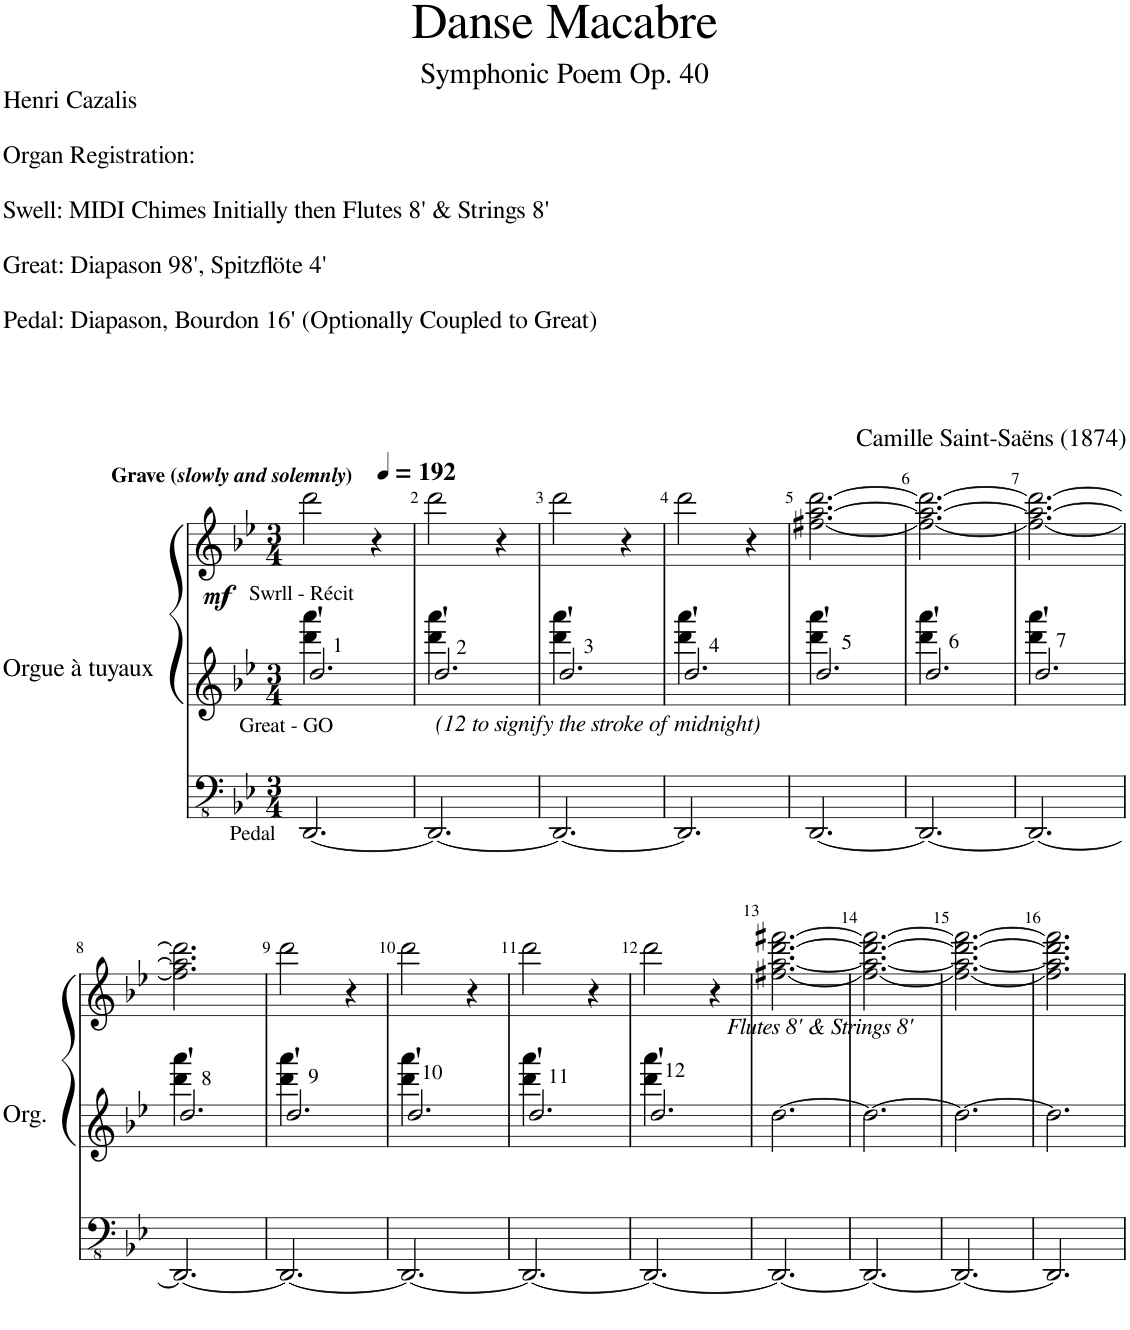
**kern	**kern	**kern	**dynam
*part1	*part1	*part1	*part1
*staff3	*staff2	*staff1	*staff1/2/3
*I"Orgue à tuyaux	*	*	*
*I'Org.	*	*	*
*clefFv4	*clefG2	*clefG2	*
*k[b-e-]	*k[b-e-]	*k[b-e-]	*
*M3/4	*M3/4	*M3/4	*
*MM192	*MM192	*MM192	*
=1	=1	=1	=1
*	*^	*	*
!	!	!	!LO:TX:a:B:t=Grave (	!
!	!	!	!LO:TX:a:i:t=slowly and solemnly	!
!	!	!	!LO:TX:a:t=)	!
!	!	!	!LO:TX:b:t=Swrll - Récit	!
!	!LO:TX:b:t=Great - GO	!	!	!
!	!LO:TX:a:t=1	!	!	!
!LO:TX:b:t=Pedal	!	!	!	!
!	!	!	!	!LO:DY:b
[2.DDD/	2.dd`/	4ddd\ 4aaa\	2ddd\	mf
.	.	2ryy	.	.
.	.	.	4r	.
=2	=2	=2	=2	=2
!	!LO:TX:a:t=2	!	!	!
!	!LO:TX:b:i:t=(12 to signify the stroke of midnight)	!	!	!
2.DDD/_	2.dd`/	4ddd\ 4aaa\	2ddd\	.
.	.	2ryy	.	.
.	.	.	4r	.
=3	=3	=3	=3	=3
!	!LO:TX:a:t=3	!	!	!
2.DDD/_	2.dd`/	4ddd\ 4aaa\	2ddd\	.
.	.	2ryy	.	.
.	.	.	4r	.
=4	=4	=4	=4	=4
!	!LO:TX:a:t=4	!	!	!
2.DDD/]	2.dd`/	4ddd\ 4aaa\	2ddd\	.
.	.	2ryy	.	.
.	.	.	4r	.
=5	=5	=5	=5	=5
!	!LO:TX:a:t=5	!	!	!
[2.DDD/	2.dd`/	4ddd\ 4aaa\	[2.ff#X\ [2.aa\ [2.ddd\	.
.	.	2ryy	.	.
=6	=6	=6	=6	=6
!	!LO:TX:a:t=6	!	!	!
2.DDD/_	2.dd`/	4ddd\ 4aaa\	2.ff#\_ 2.aa\_ 2.ddd\_	.
.	.	2ryy	.	.
=7	=7	=7	=7	=7
!	!LO:TX:a:t=7	!	!	!
2.DDD/_	2.dd`/	4ddd\ 4aaa\	2.ff#\_ 2.aa\_ 2.ddd\_	.
.	.	2ryy	.	.
!!LO:LB:g=z
=8	=8	=8	=8	=8
!	!LO:TX:a:t=8	!	!	!
2.DDD/_	2.dd`/	4ddd\ 4aaa\	2.ff#\] 2.aa\] 2.ddd\]	.
.	.	2ryy	.	.
=9	=9	=9	=9	=9
!	!LO:TX:a:t=9	!	!	!
2.DDD/_	2.dd`/	4ddd\ 4aaa\	2ddd\	.
.	.	2ryy	.	.
.	.	.	4r	.
=10	=10	=10	=10	=10
!	!LO:TX:a:t=10	!	!	!
2.DDD/_	2.dd`/	4ddd\ 4aaa\	2ddd\	.
.	.	2ryy	.	.
.	.	.	4r	.
=11	=11	=11	=11	=11
!	!LO:TX:a:t=11	!	!	!
2.DDD/_	2.dd`/	4ddd\ 4aaa\	2ddd\	.
.	.	2ryy	.	.
.	.	.	4r	.
=12	=12	=12	=12	=12
!	!LO:TX:a:t=12	!	!	!
2.DDD/_	2.dd`/	4ddd\ 4aaa\	2ddd\	.
.	.	2ryy	.	.
.	.	.	4r	.
*	*v	*v	*	*
=13	=13	=13	=13
!	!	!LO:TX:b:i:t=Flutes 8' & Strings 8'	!
2.DDD/_	[2.dd\	[2.ff#X\ [2.aa\ [2.ddd\ [2.fff#X\	.
=14	=14	=14	=14
2.DDD/_	2.dd\_	2.ff#\_ 2.aa\_ 2.ddd\_ 2.fff#\_	.
=15	=15	=15	=15
2.DDD/_	2.dd\_	2.ff#\_ 2.aa\_ 2.ddd\_ 2.fff#\_	.
=16	=16	=16	=16
2.DDD/]	2.dd\]	2.ff#\] 2.aa\] 2.ddd\] 2.fff#\]	.
=	=	=	=
*-	*-	*-	*-
